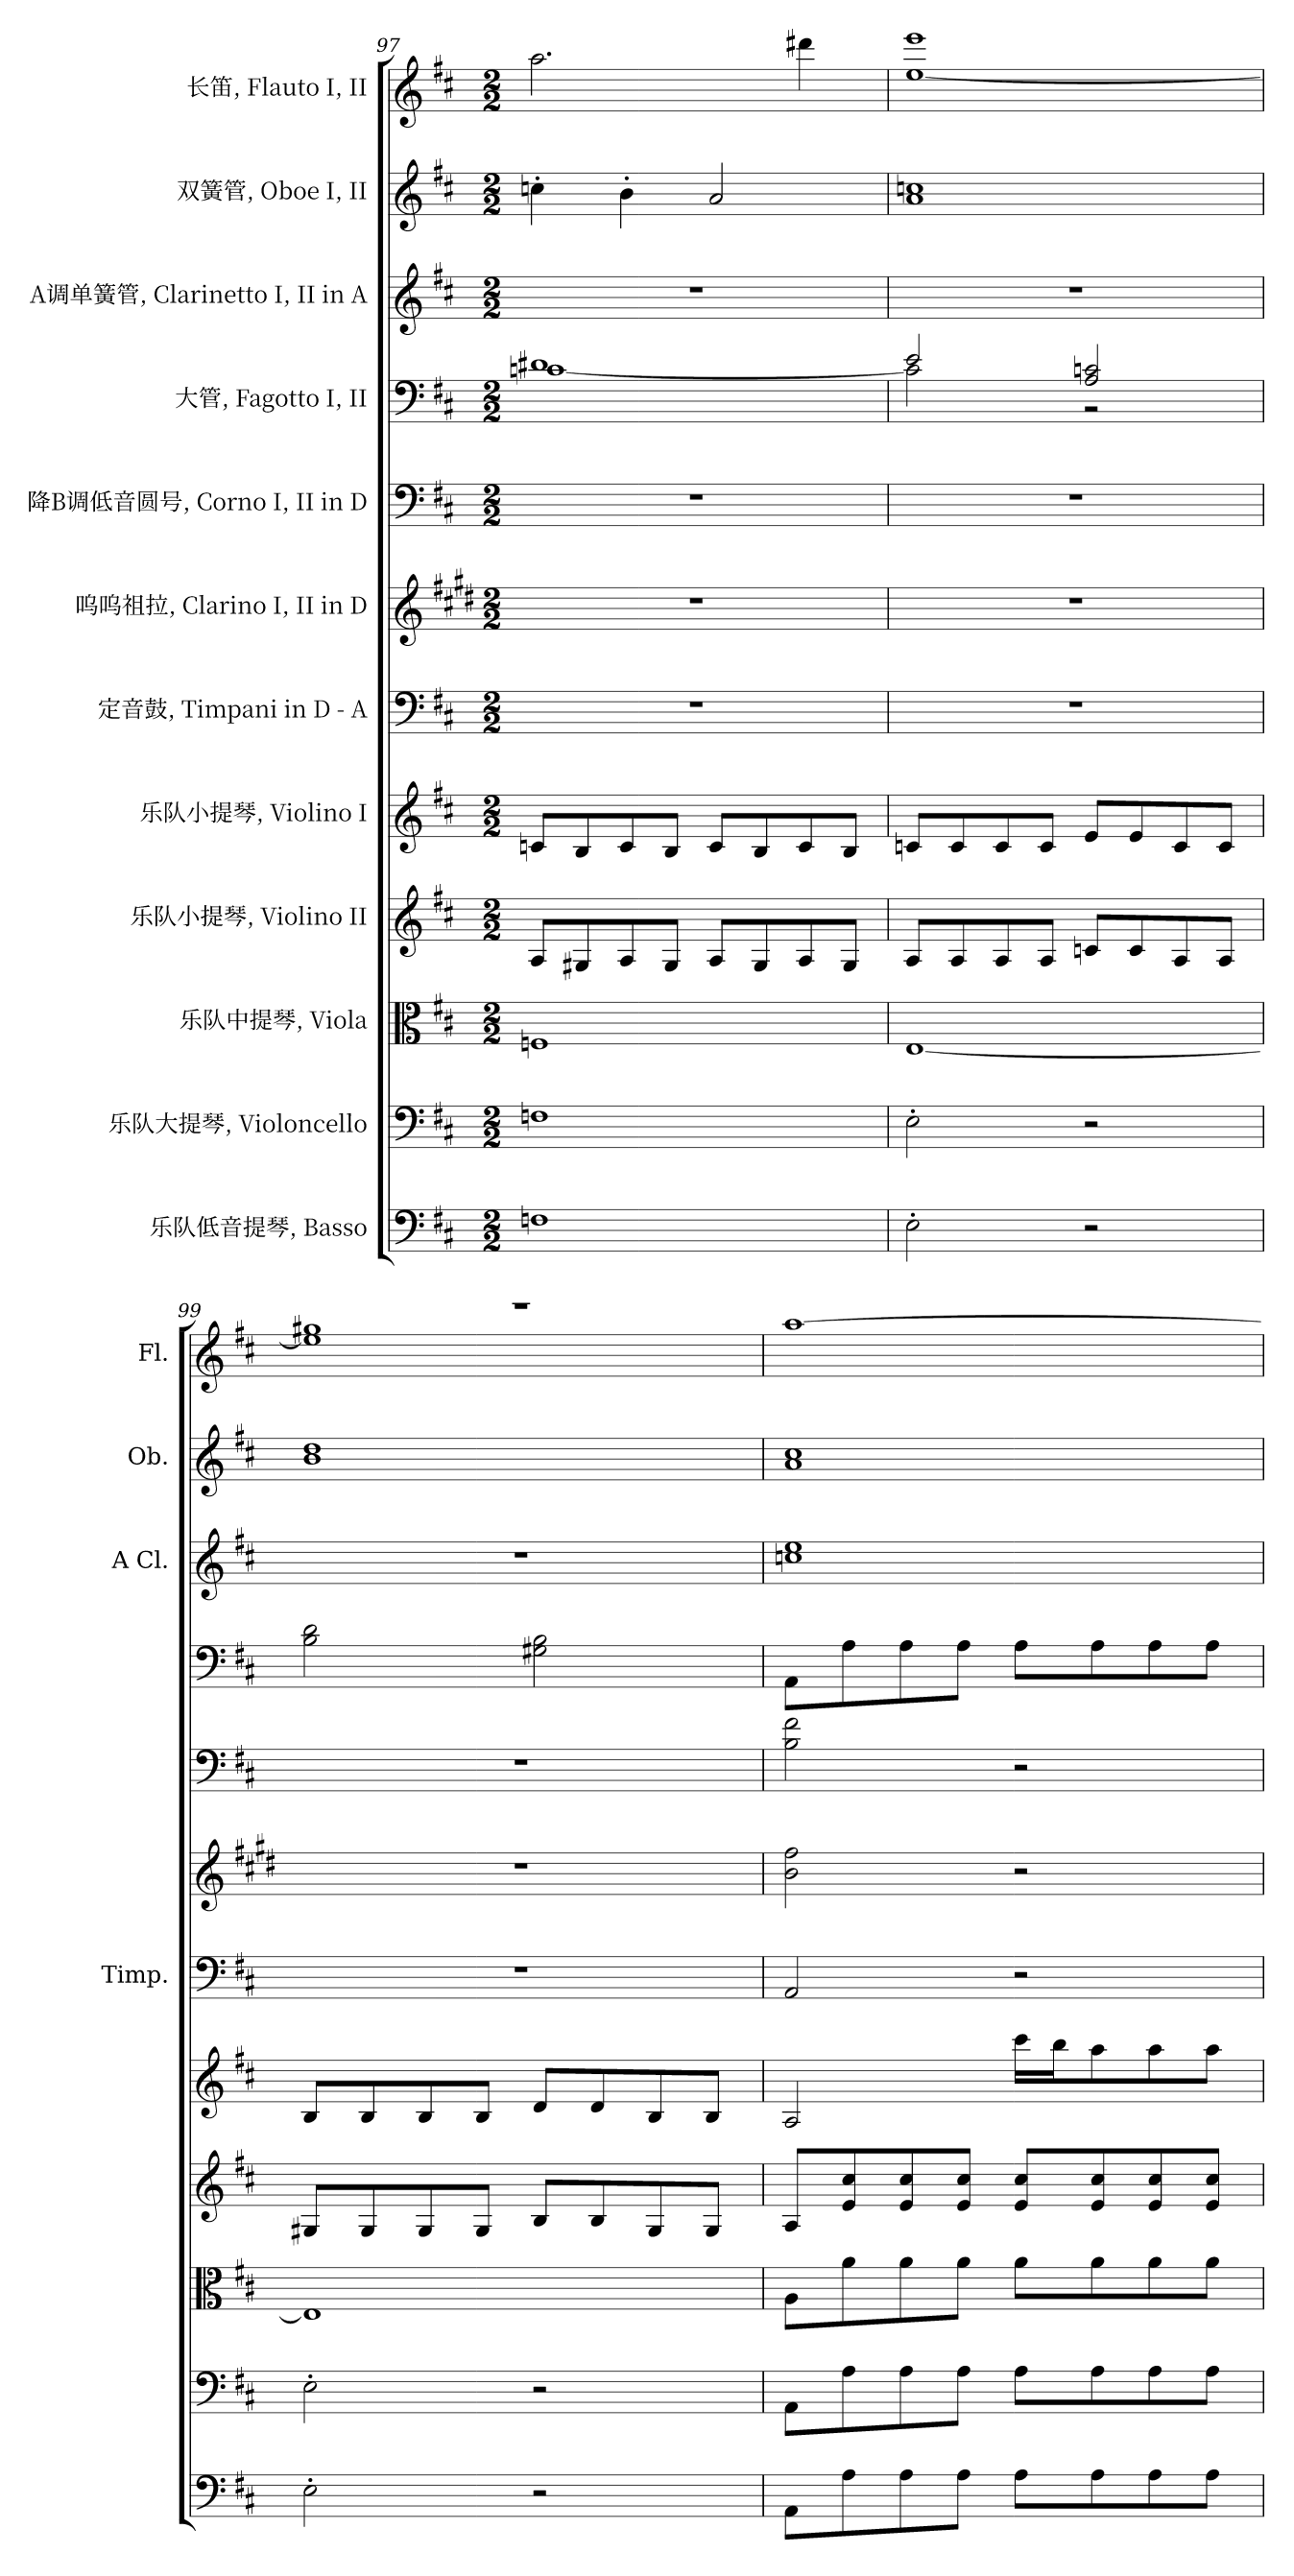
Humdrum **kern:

**kern	**kern	**kern	**kern	**kern	**kern	**kern	**kern	**kern	**kern	**kern	**kern
*part12	*part11	*part10	*part9	*part8	*part7	*part6	*part5	*part4	*part3	*part2	*part1
*staff12	*staff11	*staff10	*staff9	*staff8	*staff7	*staff6	*staff5	*staff4	*staff3	*staff2	*staff1
*I"乐队低音提琴, Basso	*I"乐队大提琴, Violoncello	*I"乐队中提琴, Viola	*I"乐队小提琴, Violino II	*I"乐队小提琴, Violino I	*I"定音鼓, Timpani in D - A	*I"呜呜祖拉, Clarino I, II in D	*I"降B调低音圆号, Corno I, II in D	*I"大管, Fagotto I, II	*I"A调单簧管, Clarinetto I, II in A	*I"双簧管, Oboe I, II	*I"长笛, Flauto I, II
*	*	*	*	*	*I'Timp.	*	*	*	*I'A Cl.	*I'Ob.	*I'Fl.
!!LO:PB:g=z
*clefF4	*clefF4	*clefC3	*clefG2	*clefG2	*clefF4	*clefG2	*clefF4	*clefF4	*clefG2	*clefG2	*clefG2
*ITrd7c12	*	*	*	*	*	*ITrd1c2	*ITrd1c2	*	*ITrd2c3	*	*
*k[f#c#]	*k[f#c#]	*k[f#c#]	*k[f#c#]	*k[f#c#]	*k[f#c#]	*k[f#c#]	*k[]	*k[f#c#]	*k[f#c#g#d#a#]	*k[f#c#]	*k[f#c#]
*M2/2	*M2/2	*M2/2	*M2/2	*M2/2	*M2/2	*M2/2	*M2/2	*M2/2	*M2/2	*M2/2	*M2/2
=97	=97	=97	=97	=97	=97	=97	=97	=97	=97	=97	=97
*	*	*	*	*	*	*	*	*^	*	*	*
1FFn	1Fn	1Fn	8A/L	8cn/L	1r	1r	1r	1d#X	[1cn	1r	4ccn'\	2.aa\
.	.	.	8G#X/	8B/	.	.	.	.	.	.	.	.
.	.	.	8A/	8c/	.	.	.	.	.	.	4b'\	.
.	.	.	8G#/J	8B/J	.	.	.	.	.	.	.	.
.	.	.	8A/L	8c/L	.	.	.	.	.	.	2a/	.
.	.	.	8G#/	8B/	.	.	.	.	.	.	.	.
.	.	.	8A/	8c/	.	.	.	.	.	.	.	4ddd#X\
.	.	.	8G#/J	8B/J	.	.	.	.	.	.	.	.
=98	=98	=98	=98	=98	=98	=98	=98	=98	=98	=98	=98	=98
*	*	*	*	*	*	*	*	*	*	*	*	*^
2EE'\	2E'\	[1E	8A/L	8cn/L	1r	1r	1r	2e/	2c\]	1r	1a 1ccn	1eee	[1ee
.	.	.	8A/	8c/	.	.	.	.	.	.	.	.	.
.	.	.	8A/	8c/	.	.	.	.	.	.	.	.	.
.	.	.	8A/J	8c/J	.	.	.	.	.	.	.	.	.
2r	2r	.	8cn/L	8e/L	.	.	.	2A/ 2cn/	2r	.	.	.	.
.	.	.	8c/	8e/	.	.	.	.	.	.	.	.	.
.	.	.	8A/	8c/	.	.	.	.	.	.	.	.	.
.	.	.	8A/J	8c/J	.	.	.	.	.	.	.	.	.
*	*	*	*	*	*	*	*	*v	*v	*	*	*	*
=99	=99	=99	=99	=99	=99	=99	=99	=99	=99	=99	=99	=99
2EE'\	2E'\	1E]	8G#X/L	8B/L	1r	1r	1r	2B\ 2d\	1r	1b 1dd	1r	1ee] 1gg#X
.	.	.	8G#/	8B/	.	.	.	.	.	.	.	.
.	.	.	8G#/	8B/	.	.	.	.	.	.	.	.
.	.	.	8G#/J	8B/J	.	.	.	.	.	.	.	.
2r	2r	.	8B/L	8d/L	.	.	.	2G#X\ 2B\	.	.	.	.
.	.	.	8B/	8d/	.	.	.	.	.	.	.	.
.	.	.	8G#/	8B/	.	.	.	.	.	.	.	.
.	.	.	8G#/J	8B/J	.	.	.	.	.	.	.	.
*	*	*	*	*	*	*	*	*	*	*	*v	*v
!!LO:PB:g=z
=100	=100	=100	=100	=100	=100	=100	=100	=100	=100	=100	=100
8AAA\L	8AA\L	8A\L	8A/L	2A/	2AA/	2a\ 2ee\	2A\ 2e\	8AA\L	1an 1cc#	1a 1cc#	[1aa
8AA\	8A\	8a\	8e/ 8cc#/	.	.	.	.	8A\	.	.	.
8AA\	8A\	8a\	8e/ 8cc#/	.	.	.	.	8A\	.	.	.
8AA\J	8A\J	8a\J	8e/ 8cc#/J	.	.	.	.	8A\J	.	.	.
8AA\L	8A\L	8a\L	8e/ 8cc#/L	16ccc#\LL	2r	2r	2r	8A\L	.	.	.
.	.	.	.	16bb\J	.	.	.	.	.	.	.
8AA\	8A\	8a\	8e/ 8cc#/	8aa\	.	.	.	8A\	.	.	.
8AA\	8A\	8a\	8e/ 8cc#/	8aa\	.	.	.	8A\	.	.	.
8AA\J	8A\J	8a\J	8e/ 8cc#/J	8aa\J	.	.	.	8A\J	.	.	.
=	=	=	=	=	=	=	=	=	=	=	=
*-	*-	*-	*-	*-	*-	*-	*-	*-	*-	*-	*-
